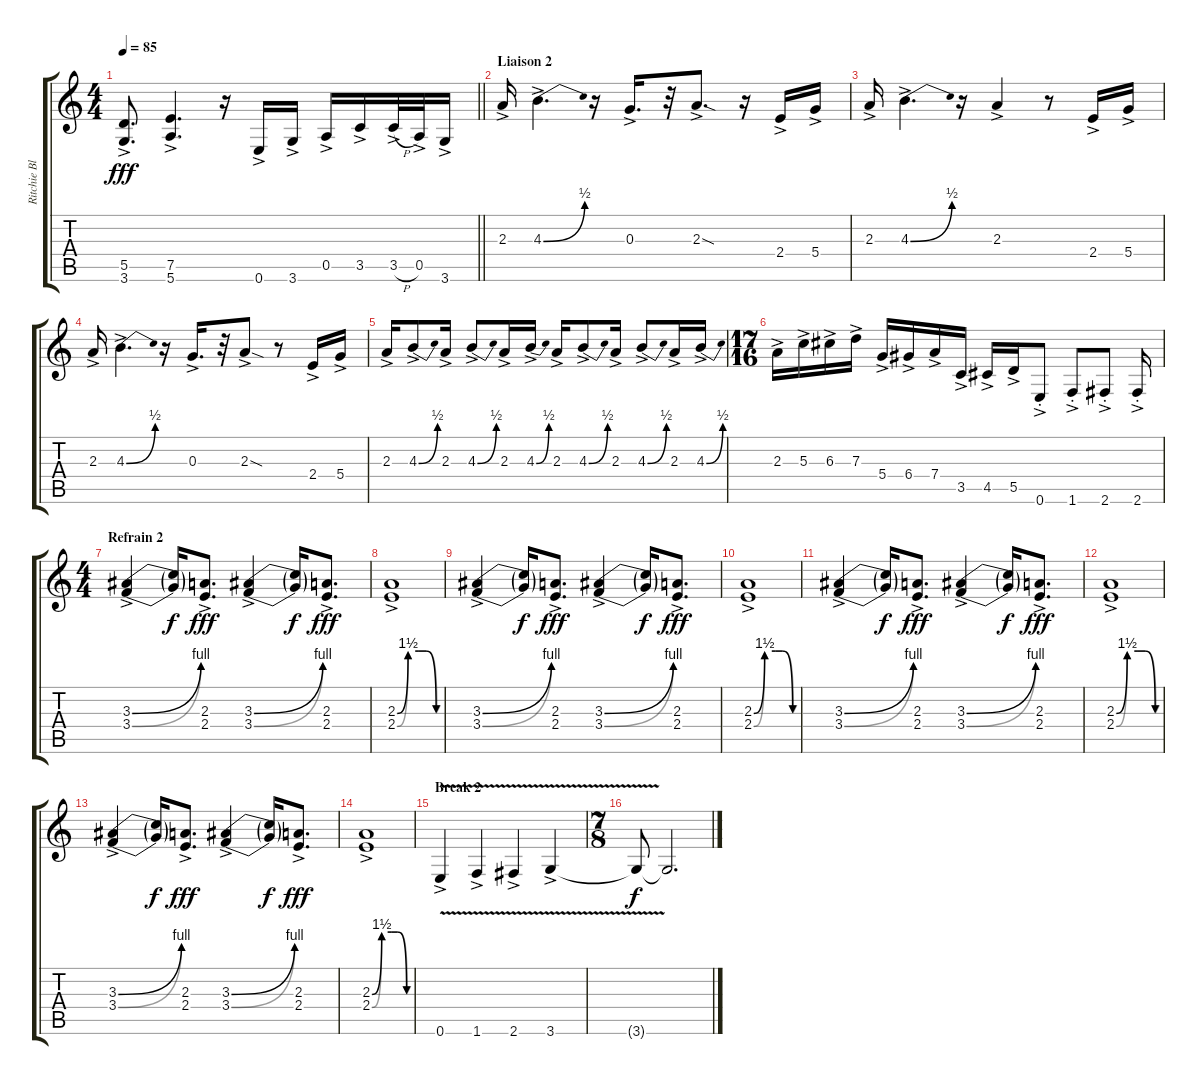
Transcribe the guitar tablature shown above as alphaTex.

\track ("Ritchie Blackmore" "Ritchie Bl") {instrument distortionguitar}
\staff {score tabs}
\tuning (E4 B3 G3 D3 A2 E2) {hide}
\ts (4 4)
\tempo 85
\clef g2
\barLineRight lightlight
\ks c
(5.5{ac} 3.6{ac}).8{d dy fff} (7.5{ac} 5.6{ac}).4{d} r.16 0.6{ac}.16 3.6{ac}.16 0.5{ac}.16 3.5{ac}.16 3.5{h ac}.32 0.5{ac}.32 3.6{ac}.16 |
\section ("" "Liaison 2")
2.3{ac}.16 4.3{be (bend 0 0 60 2) ac}.4{d} r.16 0.3{ac}.16{d} r.32 2.3{sod ac}.8{d} r.16 2.4{ac}.16 5.4{ac}.16 |
2.3{ac}.16 4.3{be (bend 0 0 60 2) ac}.4{d} r.16 2.3{ac}.4 r.8 2.4{ac}.16 5.4{ac}.16 |
2.3{ac}.16 4.3{be (bend 0 0 60 2) ac}.4{d} r.16 0.3{ac}.16{d} r.32 2.3{sod ac}.8 r.8 2.4{ac}.16 5.4{ac}.16 |
2.3{ac}.16 4.3{be (bend 0 0 60 2) ac}.8 2.3{ac}.16 4.3{be (bend 0 0 60 2) ac}.8 2.3{ac}.16 4.3{be (bend 0 0 60 2) ac}.16 2.3{ac}.16 4.3{be (bend 0 0 60 2) ac}.8 2.3{ac}.16 4.3{be (bend 0 0 60 2) ac}.8 2.3{ac}.16 4.3{be (bend 0 0 60 2) ac}.16 |
\ts (17 16)
2.3{ac}.16 5.3{ac}.16 6.3{ac}.16 7.3{ac}.16 5.4{ac}.16 6.4{ac}.16 7.4{ac}.16 3.5{ac}.16 4.5{ac}.16 5.5{ac}.16 0.6{ac st}.8 1.6{ac st}.8 2.6{ac st}.8 2.6{ac st}.16 |
\ts (4 4)
\section ("" "Refrain 2")
(3.3{be (bend 0 0 60 4) ac} 3.4{be (bend 0 0 60 4) ac}).4{volume 12} (3.3{t} 3.4{t}).16{dy f} (2.3{ac} 2.4{ac}).8{d dy fff} (3.3{be (bend 0 0 60 4) ac} 3.4{be (bend 0 0 60 4) ac}).4 (3.3{t} 3.4{t}).16{dy f} (2.3{ac} 2.4{ac}).8{d dy fff} |
(2.3{be (custom 0 0 15 6 30 6 40 6 54 0 60 0) ac} 2.4{be (custom 0 0 15 6 30 6 40 6 55 0 60 0) ac}).1 |
(3.3{be (bend 0 0 60 4) ac} 3.4{be (bend 0 0 60 4) ac}).4 (3.3{t} 3.4{t}).16{dy f} (2.3{ac} 2.4{ac}).8{d dy fff} (3.3{be (bend 0 0 60 4) ac} 3.4{be (bend 0 0 60 4) ac}).4 (3.3{t} 3.4{t}).16{dy f} (2.3{ac} 2.4{ac}).8{d dy fff} |
(2.3{be (custom 0 0 15 6 30 6 40 6 54 0 60 0) ac} 2.4{be (custom 0 0 15 6 30 6 40 6 55 0 60 0) ac}).1 |
(3.3{be (bend 0 0 60 4) ac} 3.4{be (bend 0 0 60 4) ac}).4 (3.3{t} 3.4{t}).16{dy f} (2.3{ac} 2.4{ac}).8{d dy fff} (3.3{be (bend 0 0 60 4) ac} 3.4{be (bend 0 0 60 4) ac}).4 (3.3{t} 3.4{t}).16{dy f} (2.3{ac} 2.4{ac}).8{d dy fff} |
(2.3{be (custom 0 0 15 6 30 6 40 6 54 0 60 0) ac} 2.4{be (custom 0 0 15 6 30 6 40 6 55 0 60 0) ac}).1 |
(3.3{be (bend 0 0 60 4) ac} 3.4{be (bend 0 0 60 4) ac}).4 (3.3{t} 3.4{t}).16{dy f} (2.3{ac} 2.4{ac}).8{d dy fff} (3.3{be (bend 0 0 60 4) ac} 3.4{be (bend 0 0 60 4) ac}).4 (3.3{t} 3.4{t}).16{dy f} (2.3{ac} 2.4{ac}).8{d dy fff} |
(2.3{be (custom 0 0 15 6 30 6 40 6 54 0 60 0) ac} 2.4{be (custom 0 0 15 6 30 6 40 6 55 0 60 0) ac}).1 |
\section ("" "Break 2")
0.6{v ac}.4 1.6{v ac}.4 2.6{v ac}.4 3.6{v ac}.4 |
\ts (7 8)
3.6{t}.8{dy f} 3.6{t}.2{d}
